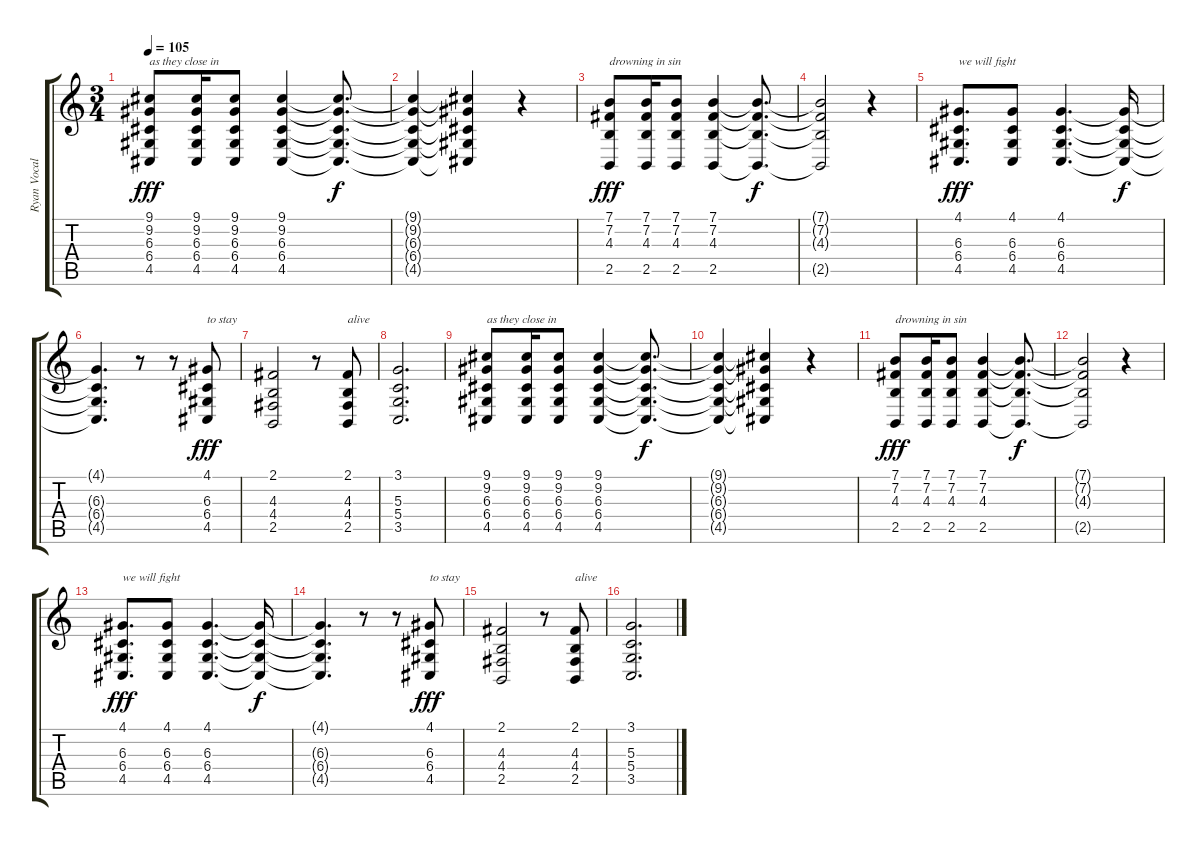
\track ("Ryan Vocals" "Ryan Vocal") {instrument lead1square}
\staff {score tabs}
\tuning (E4 B3 G3 D3 A2 E2) {hide}
\ts (3 4)
\tempo 105
\clef g2
\ks c
(9.1 9.2 6.3 6.4 4.5).8{txt "as they close in" dy fff} (9.1 9.2 6.3 6.4 4.5).16 (9.1 9.2 6.3 6.4 4.5).8 (9.1 9.2 6.3 6.4 4.5).4 (9.1{t} 9.2{t} 6.3{t} 6.4{t} 4.5{t}).8{d dy f} |
(9.1{t} 9.2{t} 6.3{t} 6.4{t} 4.5{t}).4 (9.1{t} 9.2{t} 6.3{t} 6.4{t} 4.5{t}).4 r.4 |
(7.1 7.2 4.3 2.5).8{txt "drowning in sin" dy fff} (7.1 7.2 4.3 2.5).16 (7.1 7.2 4.3 2.5).8 (7.1 7.2 4.3 2.5).4 (7.1{t} 7.2{t} 4.3{t} 2.5{t}).8{d dy f} |
(7.1{t} 7.2{t} 4.3{t} 2.5{t}).2 r.4 |
(4.1 6.3 6.4 4.5).8{d txt "we will fight" dy fff} (4.1 6.3 6.4 4.5).8 (4.1 6.3 6.4 4.5).4{d} (4.1{t} 6.3{t} 6.4{t} 4.5{t}).16{dy f} |
(4.1{t} 6.3{t} 6.4{t} 4.5{t}).4{d} r.8 r.8 (4.1 6.3 6.4 4.5).8{txt "to stay" dy fff} |
(2.1 4.3 4.4 2.5).2 r.8 (2.1 4.3 4.4 2.5).8{txt "alive"} |
(3.1 5.3 5.4 3.5).2{d} |
(9.1 9.2 6.3 6.4 4.5).8{txt "as they close in"} (9.1 9.2 6.3 6.4 4.5).16 (9.1 9.2 6.3 6.4 4.5).8 (9.1 9.2 6.3 6.4 4.5).4 (9.1{t} 9.2{t} 6.3{t} 6.4{t} 4.5{t}).8{d dy f} |
(9.1{t} 9.2{t} 6.3{t} 6.4{t} 4.5{t}).4 (9.1{t} 9.2{t} 6.3{t} 6.4{t} 4.5{t}).4 r.4 |
(7.1 7.2 4.3 2.5).8{txt "drowning in sin" dy fff} (7.1 7.2 4.3 2.5).16 (7.1 7.2 4.3 2.5).8 (7.1 7.2 4.3 2.5).4 (7.1{t} 7.2{t} 4.3{t} 2.5{t}).8{d dy f} |
(7.1{t} 7.2{t} 4.3{t} 2.5{t}).2 r.4 |
(4.1 6.3 6.4 4.5).8{d txt "we will fight" dy fff} (4.1 6.3 6.4 4.5).8 (4.1 6.3 6.4 4.5).4{d} (4.1{t} 6.3{t} 6.4{t} 4.5{t}).16{dy f} |
(4.1{t} 6.3{t} 6.4{t} 4.5{t}).4{d} r.8 r.8 (4.1 6.3 6.4 4.5).8{txt "to stay" dy fff} |
(2.1 4.3 4.4 2.5).2 r.8 (2.1 4.3 4.4 2.5).8{txt "alive"} |
(3.1 5.3 5.4 3.5).2{d}
